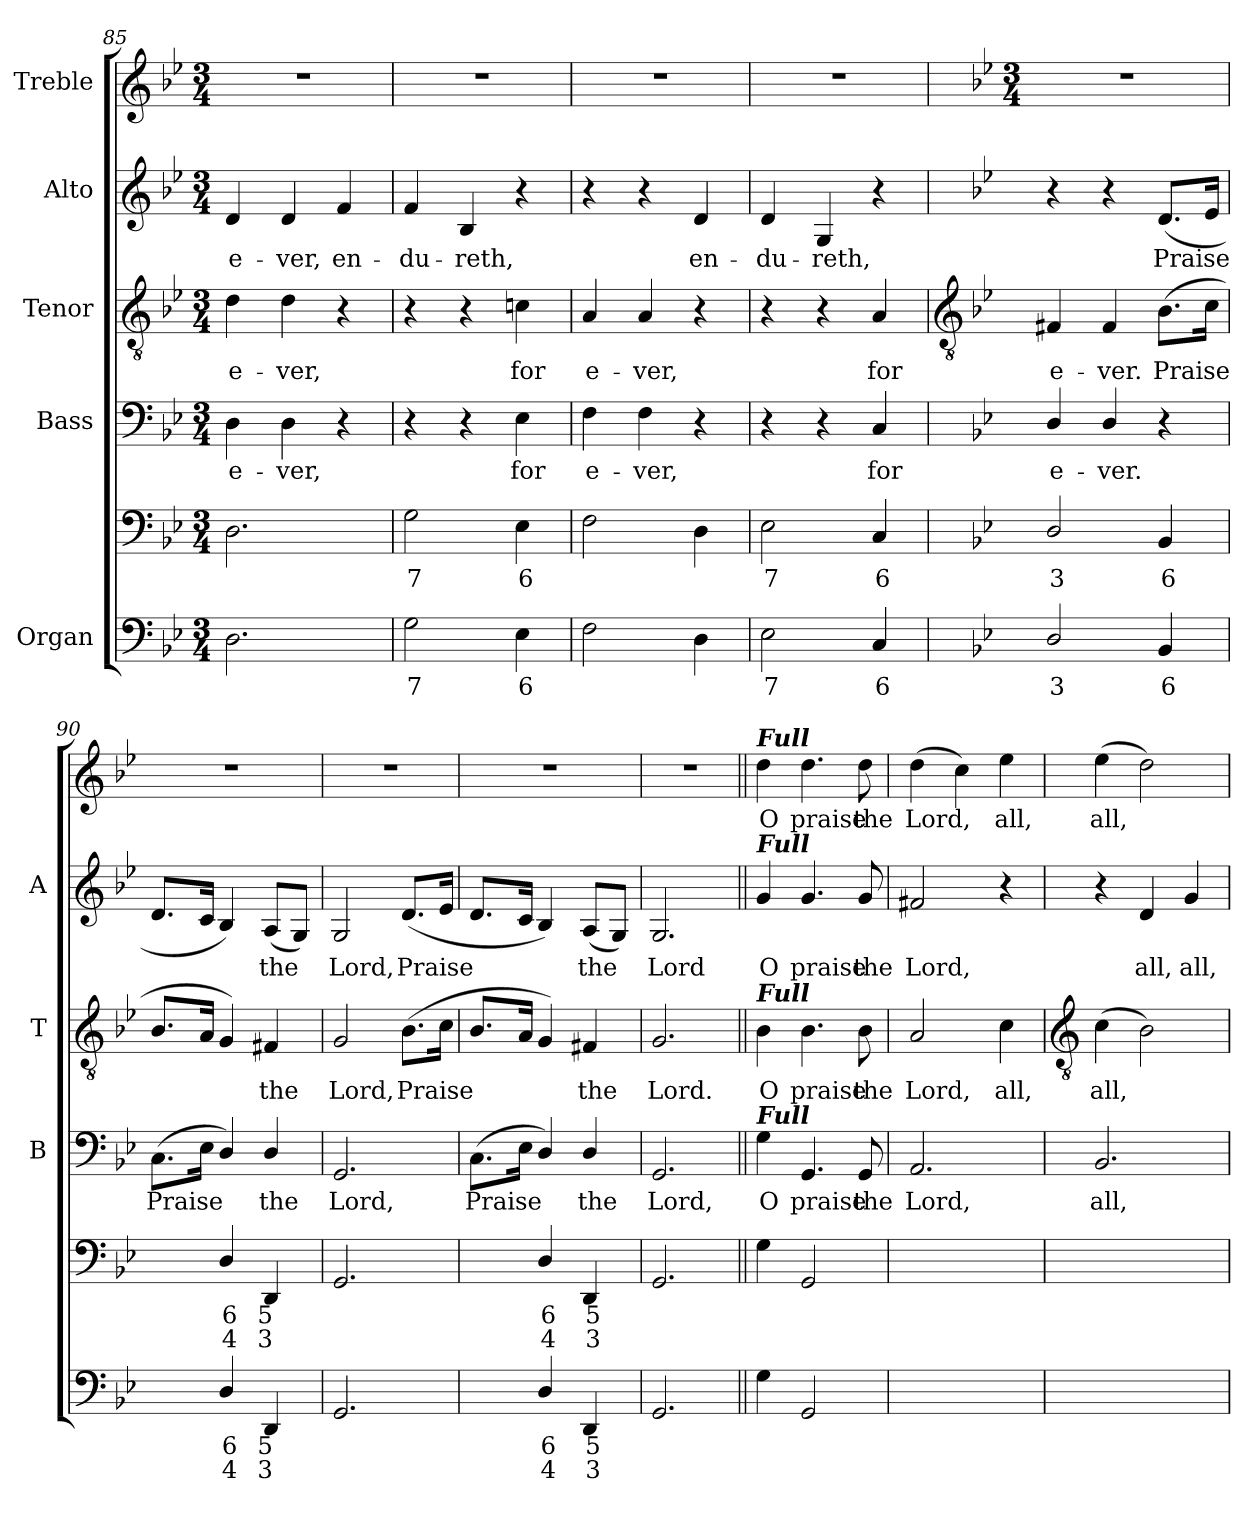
**kern	**text	**text	**text	**kern	**text	**text	**text	**kern	**text	**kern	**text	**kern	**text	**kern	**text
*part5	*part5	*part5	*part5	*part5	*part5	*part5	*part5	*part4	*part4	*part3	*part3	*part2	*part2	*part1	*part1
*staff6	*staff6	*staff6	*staff6	*staff5	*staff5	*staff5	*staff5	*staff4	*staff4	*staff3	*staff3	*staff2	*staff2	*staff1	*staff1
*I"Organ	*	*	*	*	*	*	*	*I"Bass	*	*I"Tenor	*	*I"Alto	*	*I"Treble	*
*	*	*	*	*	*	*	*	*I'B	*	*I'T	*	*I'A	*	*	*
*clefF4	*	*	*	*clefF4	*	*	*	*clefF4	*	*clefGv2	*	*clefG2	*	*clefG2	*
*k[b-e-]	*	*	*	*k[b-e-]	*	*	*	*k[b-e-]	*	*k[b-e-]	*	*k[b-e-]	*	*k[b-e-]	*
*B-:	*	*	*	*B-:	*	*	*	*B-:	*	*B-:	*	*B-:	*	*B-:	*
*M3/4	*	*	*	*M3/4	*	*	*	*M3/4	*	*M3/4	*	*M3/4	*	*M3/4	*
=85	=85	=85	=85	=85	=85	=85	=85	=85	=85	=85	=85	=85	=85	=85	=85
!	!	!	!	!	!	!	!	!	!LO:LY:b	!	!LO:LY:b	!	!LO:LY:b	!	!
2.D	.	.	.	2.D	.	.	.	4D	e-	4d	e-	4d	e-	2.r	.
!	!	!	!	!	!	!	!	!	!LO:LY:b	!	!LO:LY:b	!	!LO:LY:b	!	!
.	.	.	.	.	.	.	.	4D	-ver,	4d	-ver,	4d	-ver,	.	.
!	!	!	!	!	!	!	!	!	!	!	!	!	!LO:LY:b	!	!
.	.	.	.	.	.	.	.	4r	.	4r	.	4f	en-	.	.
=86	=86	=86	=86	=86	=86	=86	=86	=86	=86	=86	=86	=86	=86	=86	=86
!	!LO:LY:b	!	!	!	!LO:LY:b	!	!	!	!	!	!	!	!LO:LY:b	!	!
2G	7	.	.	2G	7	.	.	4r	.	4r	.	4f	-du-	2.r	.
!	!	!	!	!	!	!	!	!	!	!	!	!	!LO:LY:b	!	!
.	.	.	.	.	.	.	.	4r	.	4r	.	4B-	-reth,	.	.
!	!LO:LY:b	!	!	!	!LO:LY:b	!	!	!	!LO:LY:b	!	!LO:LY:b	!	!	!	!
4E-	6	.	.	4E-	6	.	.	4E-	for	4cn	for	4r	.	.	.
=87	=87	=87	=87	=87	=87	=87	=87	=87	=87	=87	=87	=87	=87	=87	=87
!	!	!	!	!	!	!	!	!	!LO:LY:b	!	!LO:LY:b	!	!	!	!
2F	.	.	.	2F	.	.	.	4F	e-	4A	e-	4r	.	2.r	.
!	!	!	!	!	!	!	!	!	!LO:LY:b	!	!LO:LY:b	!	!	!	!
.	.	.	.	.	.	.	.	4F	-ver,	4A	-ver,	4r	.	.	.
!	!	!	!	!	!	!	!	!	!	!	!	!	!LO:LY:b	!	!
4D	.	.	.	4D	.	.	.	4r	.	4r	.	4d	en-	.	.
=88	=88	=88	=88	=88	=88	=88	=88	=88	=88	=88	=88	=88	=88	=88	=88
!	!LO:LY:b	!	!	!	!LO:LY:b	!	!	!	!	!	!	!	!LO:LY:b	!	!
2E-	7	.	.	2E-	7	.	.	4r	.	4r	.	4d	-du-	2.r	.
!	!	!	!	!	!	!	!	!	!	!	!	!	!LO:LY:b	!	!
.	.	.	.	.	.	.	.	4r	.	4r	.	4G	-reth,	.	.
!	!LO:LY:b	!	!	!	!LO:LY:b	!	!	!	!LO:LY:b	!	!LO:LY:b	!	!	!	!
4C	6	.	.	4C	6	.	.	4C	for	4A	for	4r	.	.	.
!!LO:LB:g=z
=89	=89	=89	=89	=89	=89	=89	=89	=89	=89	=89	=89	=89	=89	=89	=89
*	*	*	*	*	*	*	*	*	*	*clefGv2	*	*	*	*	*
*	*	*	*	*	*	*	*	*	*	*	*	*	*	*k[b-e-]	*
*	*	*	*	*	*	*	*	*	*	*	*	*	*	*B-:	*
*	*	*	*	*	*	*	*	*	*	*	*	*	*	*M3/4	*
!	!LO:LY:b	!	!	!	!LO:LY:b	!	!	!	!LO:LY:b	!	!LO:LY:b	!	!	!LO:N:vis=1	!
2D/	3	.	.	2D/	3	.	.	4D/	e-	4F#X	e-	4r	.	2.r	.
!	!	!	!	!	!	!	!	!	!LO:LY:b	!	!LO:LY:b	!	!	!	!
.	.	.	.	.	.	.	.	4D/	-ver.	4F#	-ver.	4r	.	.	.
!	!LO:LY:b	!	!	!	!LO:LY:b	!	!	!	!	!	!LO:LY:b	!	!LO:LY:b	!	!
4BB-	6	.	.	4BB-	6	.	.	4r	.	(<8.B-L	Praise	(<8.dL	Praise	.	.
.	.	.	.	.	.	.	.	.	.	16cJ	.	16e-J	.	.	.
=90	=90	=90	=90	=90	=90	=90	=90	=90	=90	=90	=90	=90	=90	=90	=90
!	!LO:LY:b	!LO:LY:b	!	!	!LO:LY:b	!LO:LY:b	!	!	!LO:LY:b	!	!	!	!	!LO:N:vis=1	!
[8C/Lyy	9	7	.	[8C/Lyy	9	7	.	(>8.CL	Praise	8.B-L	.	8.dL	.	2.r	.
!	!LO:LY:b	!LO:LY:b	!	!	!LO:LY:b	!LO:LY:b	!	!	!	!	!	!	!	!	!
8C/Jyy]	8	6	.	8C/Jyy]	8	6	.	.	.	.	.	.	.	.	.
.	.	.	.	.	.	.	.	16E-J	.	16AJ	.	16cJ	.	.	.
!	!LO:LY:b	!LO:LY:b	!	!	!LO:LY:b	!LO:LY:b	!	!	!	!	!	!	!	!	!
4D/	6	4	.	4D/	6	4	.	4D/)	.	4G)	.	4B-)	.	.	.
!	!LO:LY:b	!LO:LY:b	!	!	!LO:LY:b	!LO:LY:b	!	!	!LO:LY:b	!	!LO:LY:b	!	!LO:LY:b	!	!
4DD	5	3	.	4DD	5	3	.	4D/	the	4F#X	the	(<8AL	the	.	.
.	.	.	.	.	.	.	.	.	.	.	.	8GJ)	.	.	.
=91	=91	=91	=91	=91	=91	=91	=91	=91	=91	=91	=91	=91	=91	=91	=91
!	!	!	!	!	!	!	!	!	!LO:LY:b	!	!LO:LY:b	!	!LO:LY:b	!LO:N:vis=1	!
2.GG	.	.	.	2.GG	.	.	.	2.GG	Lord,	2G	Lord,	2G	Lord,	2.r	.
!	!	!	!	!	!	!	!	!	!	!	!LO:LY:b	!	!LO:LY:b	!	!
.	.	.	.	.	.	.	.	.	.	(<8.B-L	Praise	(<8.dL	Praise	.	.
.	.	.	.	.	.	.	.	.	.	16cJ	.	16e-J	.	.	.
=92	=92	=92	=92	=92	=92	=92	=92	=92	=92	=92	=92	=92	=92	=92	=92
!	!LO:LY:b	!LO:LY:b	!	!	!LO:LY:b	!LO:LY:b	!	!	!LO:LY:b	!	!	!	!	!LO:N:vis=1	!
[8C/Lyy	9	7	.	[8C/Lyy	9	7	.	(>8.CL	Praise	8.B-L	.	8.dL	.	2.r	.
!	!LO:LY:b	!LO:LY:b	!	!	!LO:LY:b	!LO:LY:b	!	!	!	!	!	!	!	!	!
8C/Jyy]	8	6	.	8C/Jyy]	8	6	.	.	.	.	.	.	.	.	.
.	.	.	.	.	.	.	.	16E-J	.	16AJ	.	16cJ	.	.	.
!	!LO:LY:b	!LO:LY:b	!	!	!LO:LY:b	!LO:LY:b	!	!	!	!	!	!	!	!	!
4D/	6	4	.	4D/	6	4	.	4D/)	.	4G)	.	4B-)	.	.	.
!	!LO:LY:b	!LO:LY:b	!	!	!LO:LY:b	!LO:LY:b	!	!	!LO:LY:b	!	!LO:LY:b	!	!LO:LY:b	!	!
4DD	5	3	.	4DD	5	3	.	4D/	the	4F#X	the	(<8AL	the	.	.
.	.	.	.	.	.	.	.	.	.	.	.	8GJ)	.	.	.
=93	=93	=93	=93	=93	=93	=93	=93	=93	=93	=93	=93	=93	=93	=93	=93
!	!	!	!	!	!	!	!	!	!LO:LY:b	!	!LO:LY:b	!	!LO:LY:b	!LO:N:vis=1	!
2.GG	.	.	.	2.GG	.	.	.	2.GG	Lord,	2.G	Lord.	2.G	Lord	2.r	.
=94||	=94||	=94||	=94||	=94||	=94||	=94||	=94||	=94||	=94||	=94||	=94||	=94||	=94||	=94||	=94||
!	!	!	!	!	!	!	!	!	!	!	!	!	!	!LO:TX:a:Bi:t=Full	!
!	!	!	!	!	!	!	!	!	!	!	!	!LO:TX:a:Bi:t=Full	!	!	!
!	!	!	!	!	!	!	!	!	!	!LO:TX:a:Bi:t=Full	!	!	!	!	!
!	!	!	!	!	!	!	!	!LO:TX:a:Bi:t=Full	!	!	!	!	!	!	!
!	!	!	!	!	!	!	!	!	!LO:LY:b	!	!LO:LY:b	!	!LO:LY:b	!	!LO:LY:b
4G	.	.	.	4G	.	.	.	4G	O	4B-	O	4g	O	4dd	O
!	!	!	!	!	!	!	!	!	!LO:LY:b	!	!LO:LY:b	!	!LO:LY:b	!	!LO:LY:b
2GG	.	.	.	2GG	.	.	.	4.GG	praise	4.B-	praise	4.g	praise	4.dd	praise
!	!	!	!	!	!	!	!	!	!LO:LY:b	!	!LO:LY:b	!	!LO:LY:b	!	!LO:LY:b
.	.	.	.	.	.	.	.	8GG	the	8B-	the	8g	the	8dd	the
=95	=95	=95	=95	=95	=95	=95	=95	=95	=95	=95	=95	=95	=95	=95	=95
!	!LO:LY:b	!LO:LY:b	!	!	!LO:LY:b	!LO:LY:b	!	!	!LO:LY:b	!	!LO:LY:b	!	!LO:LY:b	!	!LO:LY:b
[4AAyy	4	6	.	[4AAyy	4	6	.	2.AA	Lord,	2A	Lord,	2f#X	Lord,	(>4dd	Lord,
!	!LO:LY:b	!	!	!	!LO:LY:b	!	!	!	!	!	!	!	!	!	!
4AAyy_	3	.	.	4AAyy_	3	.	.	.	.	.	.	.	.	4cc)	.
!	!LO:LY:b	!	!	!	!LO:LY:b	!	!	!	!	!	!LO:LY:b	!	!	!	!LO:LY:b
4AAyy]	5	.	.	4AAyy]	5	.	.	.	.	4c	all,	4r	.	4ee-	all,
!!LO:LB:g=z
=96	=96	=96	=96	=96	=96	=96	=96	=96	=96	=96	=96	=96	=96	=96	=96
*	*	*	*	*	*	*	*	*	*	*clefGv2	*	*	*	*	*
!	!LO:LY:b	!LO:LY:b	!LO:LY:b	!	!LO:LY:b	!LO:LY:b	!LO:LY:b	!	!LO:LY:b	!	!LO:LY:b	!	!	!	!LO:LY:b
[4BB-yy	4	9	6	[4BB-yy	4	9	6	2.BB-	all,	(>4c	all,	4r	.	(>4ee-	all,
!	!LO:LY:b	!LO:LY:b	!	!	!LO:LY:b	!LO:LY:b	!	!	!	!	!	!	!LO:LY:b	!	!
2BB-yy]	3	8	.	2BB-yy]	3	8	.	.	.	2B-)	.	4d	all,	2dd)	.
!	!	!	!	!	!	!	!	!	!	!	!	!	!LO:LY:b	!	!
.	.	.	.	.	.	.	.	.	.	.	.	4g	all,	.	.
=	=	=	=	=	=	=	=	=	=	=	=	=	=	=	=
*-	*-	*-	*-	*-	*-	*-	*-	*-	*-	*-	*-	*-	*-	*-	*-
